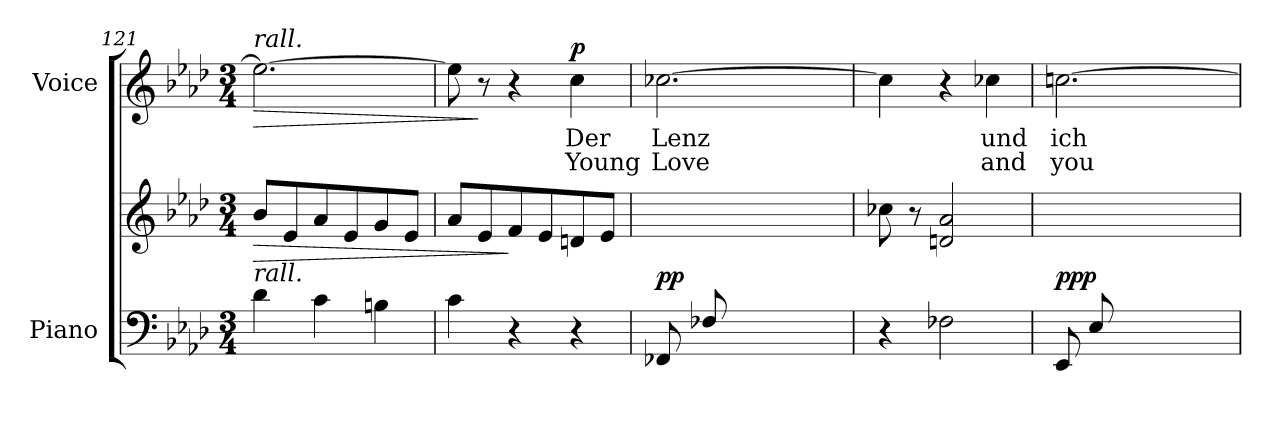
**kern	**kern	**dynam	**kern	**text	**text	**dynam
*part2	*part2	*part2	*part1	*part1	*part1	*part1
*staff3	*staff2	*staff2/3	*staff1	*staff1	*staff1	*staff1
*I"Piano	*	*	*I"Voice	*	*	*
*I'Pno	*	*	*	*	*	*
!!LO:PB:g=z
*clefF4	*clefG2	*	*clefG2	*	*	*
*k[b-e-a-d-]	*k[b-e-a-d-]	*	*k[b-e-a-d-]	*	*	*
*M3/4	*M3/4	*	*M3/4	*	*	*
=121	=121	=121	=121	=121	=121	=121
!	!	!	!LO:TX:a:i:t=rall.	!	!	!
!	!LO:TX:b:i:t=rall.	!	!	!	!	!
!	!	!LO:HP:b	!	!	!	!LO:HP:b
4d-\	8b-/L	>	2.ee-\_	.	.	>
.	8e-/	.	.	.	.	.
4c\	8a-/	.	.	.	.	.
.	8e-/	.	.	.	.	.
4Bn\	8g/	.	.	.	.	.
.	8e-/J	.	.	.	.	.
=122	=122	=122	=122	=122	=122	=122
4c\	8a-/L	.	8ee-\]	.	.	.
.	8e-/	.	8r	.	.	]
4r	8f/	]	4r	.	.	.
.	8e-/	.	.	.	.	.
!	!	!	!	!LO:LY:b	!LO:LY:b	!LO:DY:a
4r	8dn/	.	4cc\	Der	Young	p
.	8e-/J	.	.	.	.	.
=123	=123	=123	=123	=123	=123	=123
*^	*	*	*	*	*	*
!	!	!	!LO:DY:b	!	!LO:LY:b	!LO:LY:b	!
(8FF-X/L	2.ryy	4ryy	pp	[2.cc-X\	Lenz	Love	.
8F-X/	.	.	.	.	.	.	.
2ryy	.	8dn\	.	.	.	.	.
.	.	8a-\	.	.	.	.	.
.	.	8d\	.	.	.	.	.
.	.	8a-\J)	.	.	.	.	.
*v	*v	*	*	*	*	*	*
=124	=124	=124	=124	=124	=124	=124
4r	8cc-X\	.	4cc-\]	.	.	.
.	8r	.	.	.	.	.
2F-X\	2dn/ 2a-/	.	4r	.	.	.
!	!	!	!	!LO:LY:b	!LO:LY:b	!
.	.	.	4cc-X\	und	and	.
=125	=125	=125	=125	=125	=125	=125
*^	*	*	*	*	*	*
!	!	!	!LO:DY:b	!	!LO:LY:b	!LO:LY:b	!
8EE-/L	2.ryy	4ryy	ppp	[2.ccn\	ich	you	.
8E-/	.	.	.	.	.	.	.
2ryy	.	8d-X\	.	.	.	.	.
.	.	8g\	.	.	.	.	.
.	.	8d-\	.	.	.	.	.
.	.	8g\J	.	.	.	.	.
*v	*v	*	*	*	*	*	*
=	=	=	=	=	=	=
*-	*-	*-	*-	*-	*-	*-
